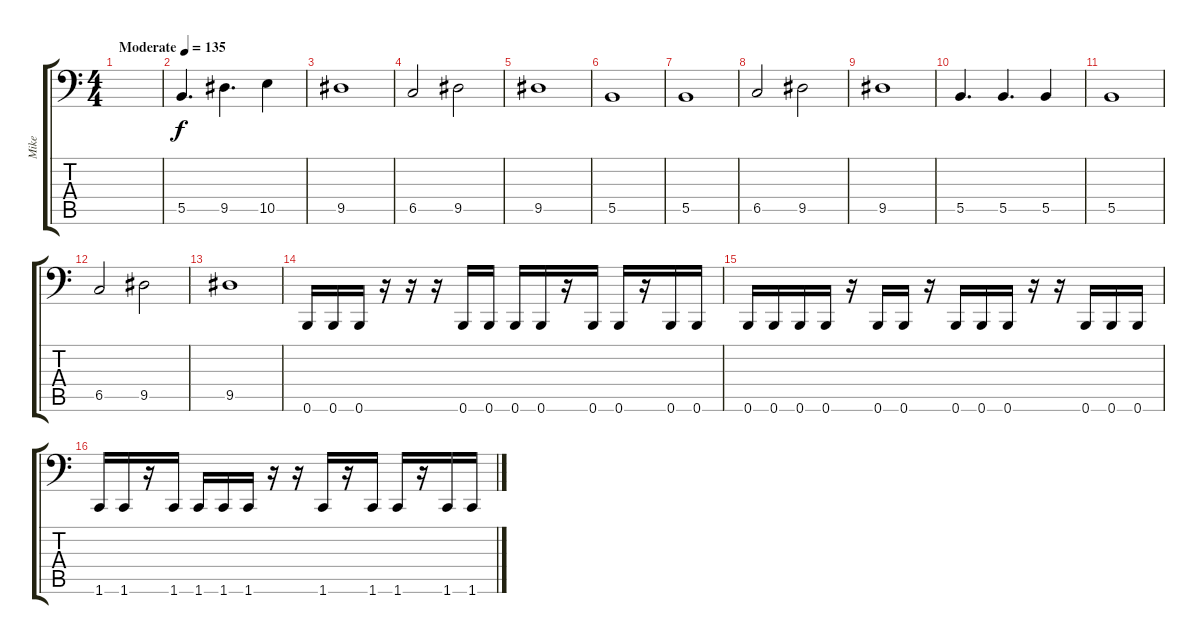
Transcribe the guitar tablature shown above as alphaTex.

\track ("Mike" "Mike") {instrument electricbasspick}
\staff {score tabs}
\tuning (Db3 Ab2 E2 B1 Gb1 B0) {hide}
\ts (4 4)
\tempo (135 "Moderate")
\clef f4
\ks c
|
5.5.4{d} 9.5.4{d} 10.5.4 |
9.5.1 |
6.5.2 9.5.2 |
9.5.1 |
5.5.1 |
5.5.1 |
6.5.2 9.5.2 |
9.5.1 |
5.5.4{d} 5.5.4{d} 5.5.4 |
5.5.1 |
6.5.2 9.5.2 |
9.5.1 |
0.6.16 0.6.16 0.6.16 r.16 r.16 r.16 0.6.16 0.6.16 0.6.16 0.6.16 r.16 0.6.16 0.6.16 r.16 0.6.16 0.6.16 |
0.6.16 0.6.16 0.6.16 0.6.16 r.16 0.6.16 0.6.16 r.16 0.6.16 0.6.16 0.6.16 r.16 r.16 0.6.16 0.6.16 0.6.16 |
1.6.16 1.6.16 r.16 1.6.16 1.6.16 1.6.16 1.6.16 r.16 r.16 1.6.16 r.16 1.6.16 1.6.16 r.16 1.6.16 1.6.16
